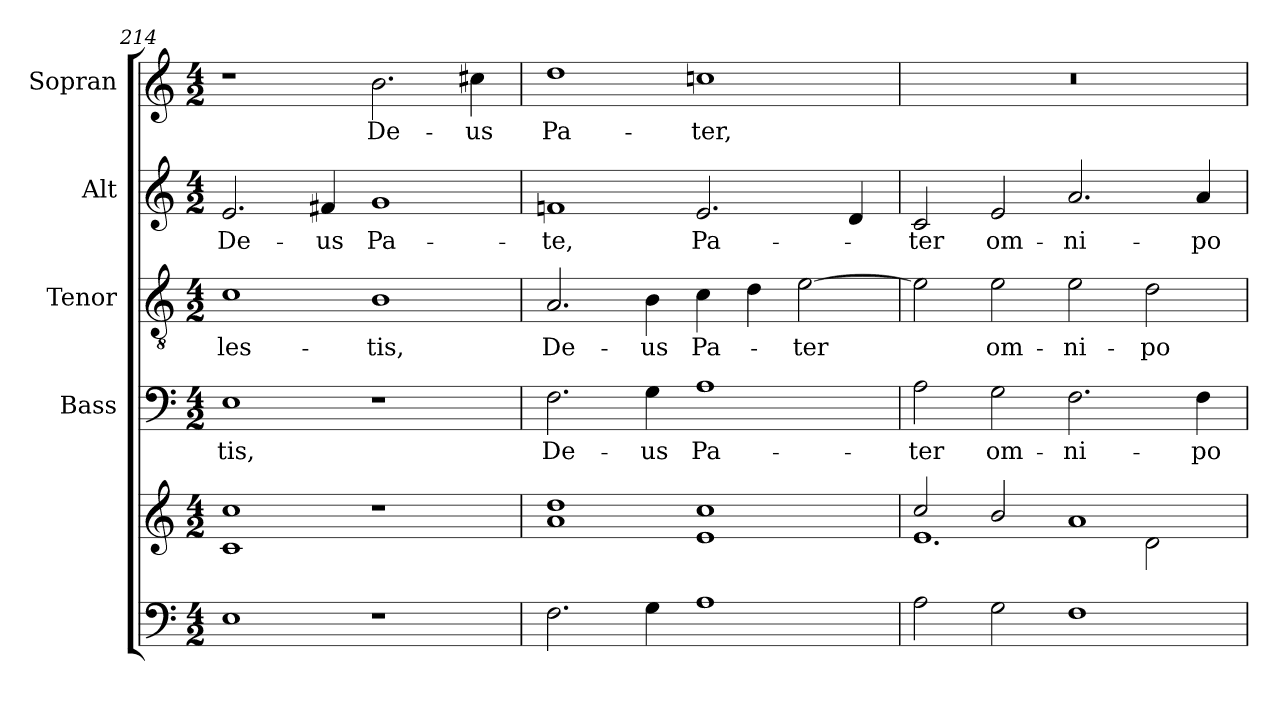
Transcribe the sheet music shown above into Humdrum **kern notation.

**kern	**kern	**kern	**text	**kern	**text	**kern	**text	**kern	**text
*part5	*part5	*part4	*part4	*part3	*part3	*part2	*part2	*part1	*part1
*staff6	*staff5	*staff4	*staff4	*staff3	*staff3	*staff2	*staff2	*staff1	*staff1
*	*	*I"Bass	*	*I"Tenor	*	*I"Alt	*	*I"Sopran	*
*	*	*I'B.	*	*I'T.	*	*I'A.	*	*I'S.	*
*clefF4	*clefG2	*clefF4	*	*clefGv2	*	*clefG2	*	*clefG2	*
*k[]	*k[]	*k[]	*	*k[]	*	*k[]	*	*k[]	*
*C:	*C:	*C:	*	*C:	*	*C:	*	*C:	*
*M4/2	*M4/2	*M4/2	*	*M4/2	*	*M4/2	*	*M4/2	*
=214	=214	=214	=214	=214	=214	=214	=214	=214	=214
!	!	!	!LO:LY:b	!	!LO:LY:b	!	!LO:LY:b	!	!
1E	1c 1cc	1E	-tis,	1c	-les-	2.e/	De-	1r	.
!	!	!	!	!	!	!	!LO:LY:b	!	!
.	.	.	.	.	.	4f#X/	-us	.	.
!	!	!	!	!	!LO:LY:b	!	!LO:LY:b	!	!LO:LY:b
1r	1r	1r	.	1B	-tis,	1g	Pa-	2.b\	De-
!	!	!	!	!	!	!	!	!	!LO:LY:b
.	.	.	.	.	.	.	.	4cc#X\	-us
=215	=215	=215	=215	=215	=215	=215	=215	=215	=215
!	!	!	!LO:LY:b	!	!LO:LY:b	!	!LO:LY:b	!	!LO:LY:b
2.F\	1a 1dd	2.F\	De-	2.A/	De-	1fn	-te,	1dd	Pa-
!	!	!	!LO:LY:b	!	!LO:LY:b	!	!	!	!
4G\	.	4G\	-us	4B\	-us	.	.	.	.
!	!	!	!LO:LY:b	!	!LO:LY:b	!	!LO:LY:b	!	!LO:LY:b
1A	1e 1cc	1A	Pa-	4c\	Pa-	2.e/	Pa-	1ccn	-ter,
.	.	.	.	4d\	.	.	.	.	.
!	!	!	!	!	!LO:LY:b	!	!	!	!
.	.	.	.	[2e\	-ter	.	.	.	.
.	.	.	.	.	.	4d/	.	.	.
=216	=216	=216	=216	=216	=216	=216	=216	=216	=216
*	*^	*	*	*	*	*	*	*	*
!	!	!	!	!LO:LY:b	!	!	!	!LO:LY:b	!	!
2A\	2cc/	1.e	2A\	-ter	2e\]	.	2c/	-ter	0r	.
!	!	!	!	!LO:LY:b	!	!LO:LY:b	!	!LO:LY:b	!	!
2G\	2b/	.	2G\	om-	2e\	om-	2e/	om-	.	.
!	!	!	!	!LO:LY:b	!	!LO:LY:b	!	!LO:LY:b	!	!
1F	1a	.	2.F\	-ni-	2e\	-ni-	2.a/	-ni-	.	.
!	!	!	!	!	!	!LO:LY:b	!	!	!	!
.	.	2d\	.	.	2d\	-po-	.	.	.	.
!	!	!	!	!LO:LY:b	!	!	!	!LO:LY:b	!	!
.	.	.	4F\	-po-	.	.	4a/	-po-	.	.
*	*v	*v	*	*	*	*	*	*	*	*
=	=	=	=	=	=	=	=	=	=
*-	*-	*-	*-	*-	*-	*-	*-	*-	*-
